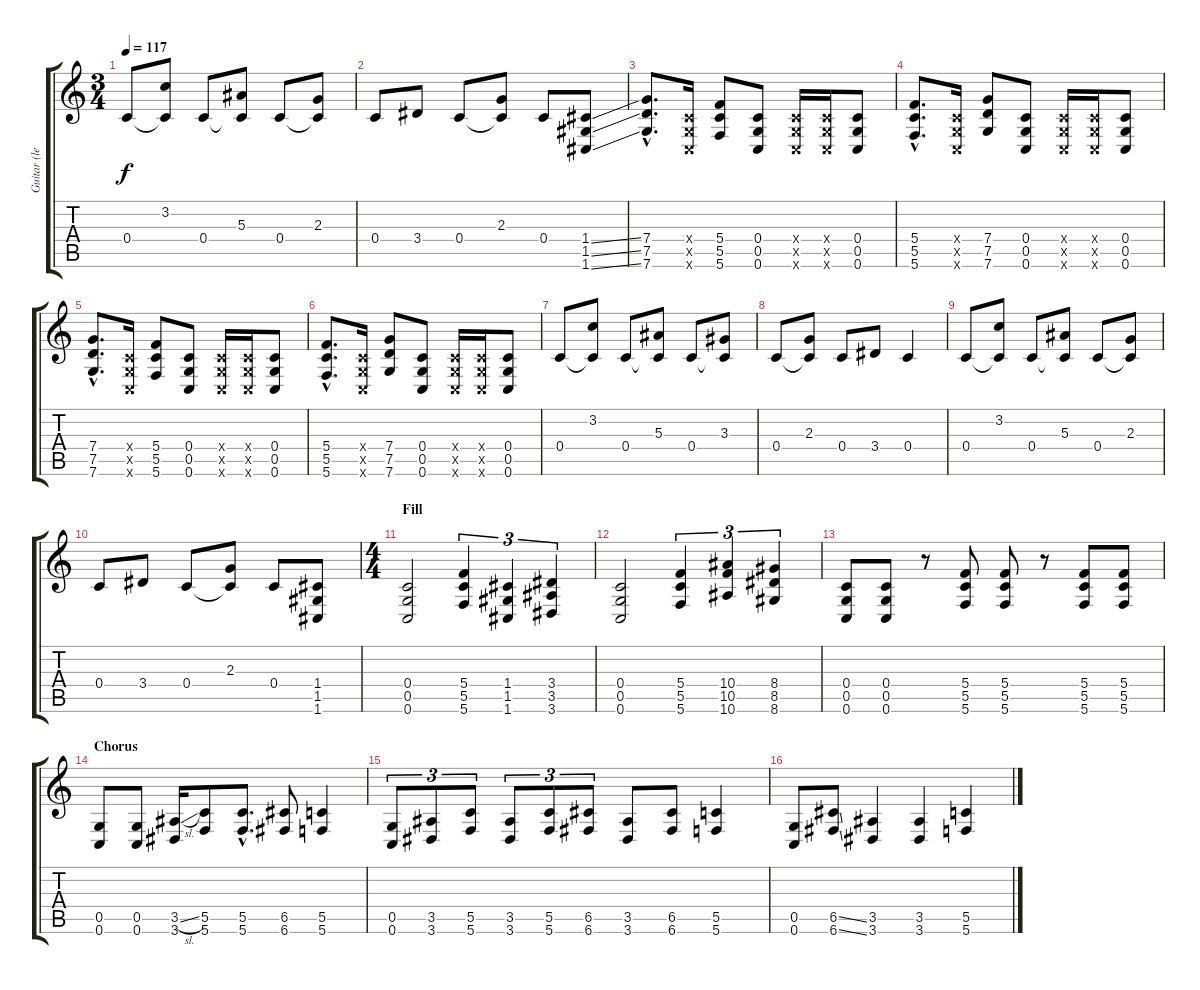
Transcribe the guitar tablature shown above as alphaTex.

\track ("Guitar (left)" "Guitar (le") {instrument electricguitarclean}
\staff {score tabs}
\tuning (D4 A3 F3 C3 G2 C2) {hide}
\ts (3 4)
\tempo 117
\clef g2
\ks c
0.4.8{dy f} (3.2 0.4{t}).8 0.4.8 (5.3 0.4{t}).8 0.4.8 (2.3 0.4{t}).8 |
0.4.8 3.4.8 0.4.8 (2.3 0.4{t}).8 0.4.8 (1.4{ss} 1.5{ss} 1.6{ss}).8{volume 15 instrument distortionguitar} |
(7.4{hac} 7.5{hac} 7.6{hac}).8{d} (0.4{x} 0.5{x} 0.6{x}).16 (5.4 5.5 5.6).8 (0.4 0.5 0.6).8 (0.4{x} 0.5{x} 0.6{x}).16 (0.4{x} 0.5{x} 0.6{x}).16 (0.4 0.5 0.6).8 |
(5.4{hac} 5.5{hac} 5.6{hac}).8{d} (0.4{x} 0.5{x} 0.6{x}).16 (7.4 7.5 7.6).8 (0.4 0.5 0.6).8 (0.4{x} 0.5{x} 0.6{x}).16 (0.4{x} 0.5{x} 0.6{x}).16 (0.4 0.5 0.6).8 |
(7.4{hac} 7.5{hac} 7.6{hac}).8{d} (0.4{x} 0.5{x} 0.6{x}).16 (5.4 5.5 5.6).8 (0.4 0.5 0.6).8 (0.4{x} 0.5{x} 0.6{x}).16 (0.4{x} 0.5{x} 0.6{x}).16 (0.4 0.5 0.6).8 |
(5.4{hac} 5.5{hac} 5.6{hac}).8{d} (0.4{x} 0.5{x} 0.6{x}).16 (7.4 7.5 7.6).8 (0.4 0.5 0.6).8 (0.4{x} 0.5{x} 0.6{x}).16 (0.4{x} 0.5{x} 0.6{x}).16 (0.4 0.5 0.6).8 |
0.4.8{volume 16 instrument electricguitarclean} (3.2 0.4{t}).8 0.4.8 (5.3 0.4{t}).8 0.4.8 (3.3 0.4{t}).8 |
0.4.8 (2.3 0.4{t}).8 0.4.8 3.4.8 0.4.4 |
0.4.8 (3.2 0.4{t}).8 0.4.8 (5.3 0.4{t}).8 0.4.8 (2.3 0.4{t}).8 |
0.4.8 3.4.8 0.4.8 (2.3 0.4{t}).8 0.4.8 (1.4 1.5 1.6).8{volume 15 instrument distortionguitar} |
\ts (4 4)
\section ("" "Fill")
(0.4 0.5 0.6).2 (5.4 5.5 5.6).4{tu (3 2)} (1.4 1.5 1.6).4{tu (3 2)} (3.4 3.5 3.6).4{tu (3 2)} |
(0.4 0.5 0.6).2 (5.4 5.5 5.6).4{tu (3 2)} (10.4 10.5 10.6).4{tu (3 2)} (8.4 8.5 8.6).4{tu (3 2)} |
(0.4 0.5 0.6).8 (0.4 0.5 0.6).8 r.8 (5.4 5.5 5.6).8 (5.4 5.5 5.6).8 r.8 (5.4 5.5 5.6).8 (5.4 5.5 5.6).8 |
\section ("" "Chorus")
(0.5 0.6).8 (0.5 0.6).8 (3.5{sl} 3.6).16 (5.5 5.6).8 (5.5{hac} 5.6{hac}).8{d} (6.5 6.6).8 (5.5 5.6).4 |
(0.5 0.6).8{tu (3 2)} (3.5 3.6).8{tu (3 2)} (5.5 5.6).8{tu (3 2)} (3.5 3.6).8{tu (3 2)} (5.5 5.6).8{tu (3 2)} (6.5 6.6).8{tu (3 2)} (3.5 3.6).8 (6.5 6.6).8 (5.5 5.6).4 |
(0.5 0.6).8 (6.5{ss} 6.6{ss}).8 (3.5 3.6).4 (3.5 3.6).4 (5.5 5.6).4
